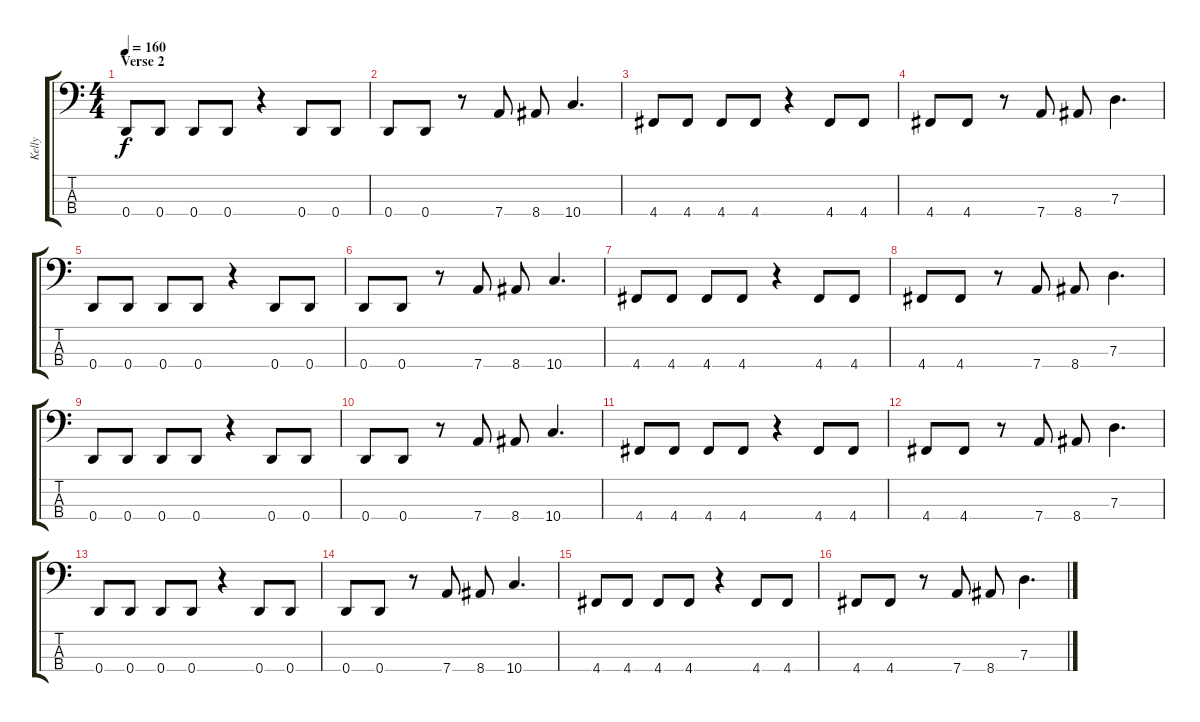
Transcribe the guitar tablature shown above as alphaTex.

\track ("Kelly" "Kelly") {instrument electricbasspick}
\staff {score tabs}
\tuning (F2 C2 G1 D1) {hide}
\ts (4 4)
\section ("" "Verse 2")
\tempo 160
\clef f4
\ks c
0.4.8{dy f} 0.4.8 0.4.8 0.4.8 r.4 0.4.8 0.4.8 |
0.4.8 0.4.8 r.8 7.4.8 8.4.8 10.4.4{d} |
4.4.8 4.4.8 4.4.8 4.4.8 r.4 4.4.8 4.4.8 |
4.4.8 4.4.8 r.8 7.4.8 8.4.8 7.3.4{d} |
0.4.8 0.4.8 0.4.8 0.4.8 r.4 0.4.8 0.4.8 |
0.4.8 0.4.8 r.8 7.4.8 8.4.8 10.4.4{d} |
4.4.8 4.4.8 4.4.8 4.4.8 r.4 4.4.8 4.4.8 |
4.4.8 4.4.8 r.8 7.4.8 8.4.8 7.3.4{d} |
0.4.8 0.4.8 0.4.8 0.4.8 r.4 0.4.8 0.4.8 |
0.4.8 0.4.8 r.8 7.4.8 8.4.8 10.4.4{d} |
4.4.8 4.4.8 4.4.8 4.4.8 r.4 4.4.8 4.4.8 |
4.4.8 4.4.8 r.8 7.4.8 8.4.8 7.3.4{d} |
0.4.8 0.4.8 0.4.8 0.4.8 r.4 0.4.8 0.4.8 |
0.4.8 0.4.8 r.8 7.4.8 8.4.8 10.4.4{d} |
4.4.8 4.4.8 4.4.8 4.4.8 r.4 4.4.8 4.4.8 |
4.4.8 4.4.8 r.8 7.4.8 8.4.8 7.3.4{d}
